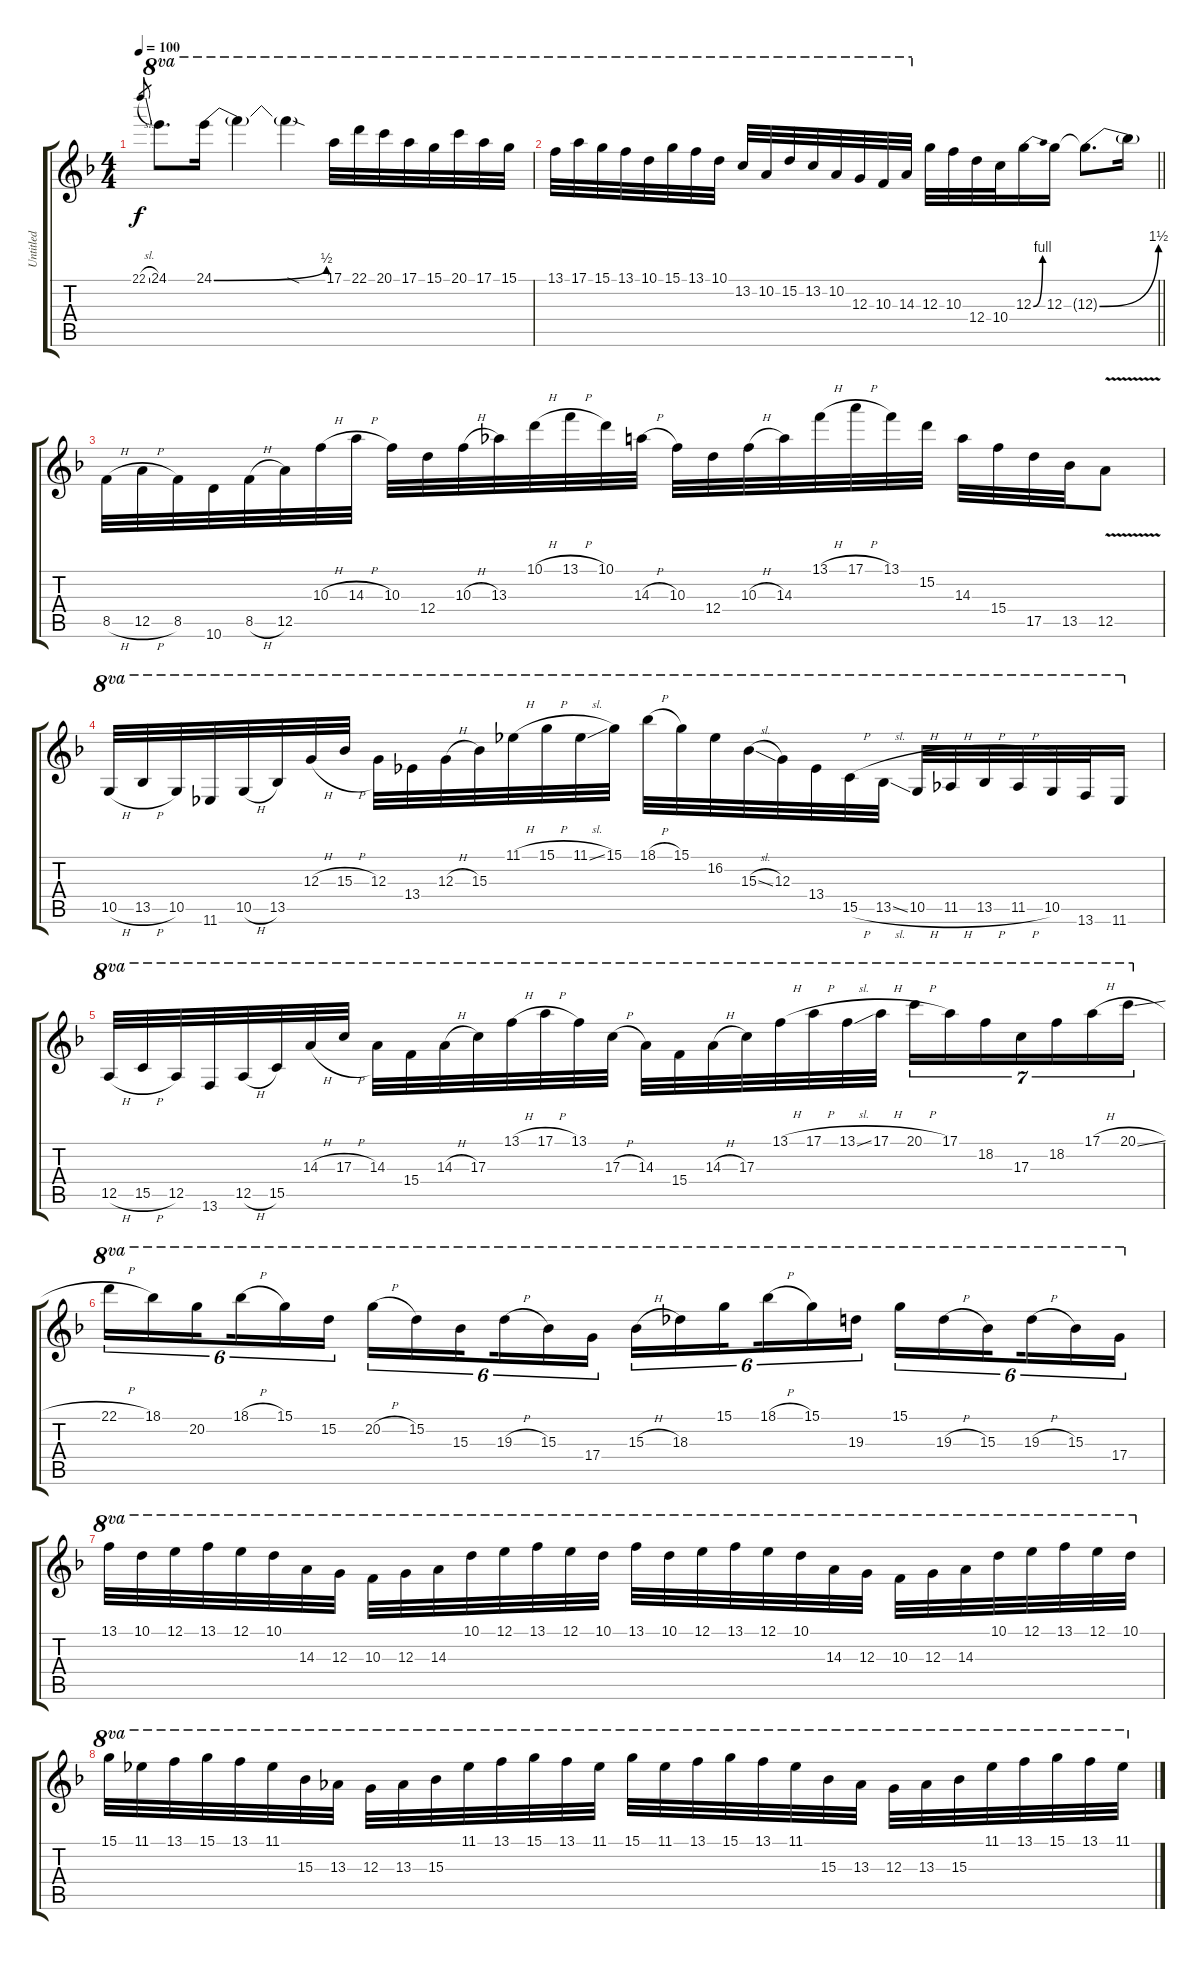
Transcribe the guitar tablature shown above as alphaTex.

\track ("Untitled" "Untitled") {instrument overdrivenguitar}
\staff {score tabs}
\tuning (E4 B3 G3 D3 A2 E2) {hide}
\ts (4 4)
\tempo 100
\clef g2
\ks f
22.1{sl}.8{gr dy f} 24.1.8{d ot 8va} 24.1{be (bend 0 0 60 2)}.16{ot 8va} 24.1{t}.4{ot 8va} 24.1{sod t}.4{ot 8va} 17.1.32{ot 8va} 22.1.32{ot 8va} 20.1.32{ot 8va} 17.1.32{ot 8va} 15.1.32{ot 8va} 20.1.32{ot 8va} 17.1.32{ot 8va} 15.1.32{ot 8va} |
\barLineRight lightlight
13.1.32{ot 8va} 17.1.32{ot 8va} 15.1.32{ot 8va} 13.1.32{ot 8va} 10.1.32{ot 8va} 15.1.32{ot 8va} 13.1.32{ot 8va} 10.1.32{ot 8va} 13.2.32{ot 8va} 10.2.32{ot 8va} 15.2.32{ot 8va} 13.2.32{ot 8va} 10.2.32{ot 8va} 12.3.32{ot 8va} 10.3.32{ot 8va} 14.3.32{ot 8va} 12.3.32 10.3.32 12.4.32 10.4.32 12.3{be (bend 0 0 60 4)}.16 12.3.16 12.3{be (bend 0 0 60 6) t}.8{d} 12.3{t}.16 |
8.5{h}.32 12.5{h}.32 8.5.32 10.6.32 8.5{h}.32 12.5.32 10.3{h}.32 14.3{h}.32 10.3.32 12.4.32 10.3{h}.32 13.3.32 10.1{h}.32 13.1{h}.32 10.1.32 14.3{h}.32 10.3.32 12.4.32 10.3{h}.32 14.3.32 13.1{h}.32 17.1{h}.32 13.1.32 15.2.32 14.3.32 15.4.32 17.5.32 13.5.32 12.5{v}.8 |
10.5{h}.32{ot 8va} 13.5{h}.32{ot 8va} 10.5.32{ot 8va} 11.6.32{ot 8va} 10.5{h}.32{ot 8va} 13.5.32{ot 8va} 12.3{h}.32{ot 8va} 15.3{h}.32{ot 8va} 12.3.32{ot 8va} 13.4.32{ot 8va} 12.3{h}.32{ot 8va} 15.3.32{ot 8va} 11.1{h}.32{ot 8va} 15.1{h}.32{ot 8va} 11.1{sl}.32{ot 8va} 15.1.32{ot 8va} 18.1{h}.32{ot 8va} 15.1.32{ot 8va} 16.2.32{ot 8va} 15.3{sl}.32{ot 8va} 12.3.32{ot 8va} 13.4.32{ot 8va} 15.5{h}.32{ot 8va} 13.5{sl}.32{ot 8va} 10.5{h}.32{ot 8va} 11.5{h}.32{ot 8va} 13.5{h}.32{ot 8va} 11.5{h}.32{ot 8va} 10.5.32{ot 8va} 13.6.32{ot 8va} 11.6.16{ot 8va} |
12.5{h}.32{ot 8va} 15.5{h}.32{ot 8va} 12.5.32{ot 8va} 13.6.32{ot 8va} 12.5{h}.32{ot 8va} 15.5.32{ot 8va} 14.3{h}.32{ot 8va} 17.3{h}.32{ot 8va} 14.3.32{ot 8va} 15.4.32{ot 8va} 14.3{h}.32{ot 8va} 17.3.32{ot 8va} 13.1{h}.32{ot 8va} 17.1{h}.32{ot 8va} 13.1.32{ot 8va} 17.3{h}.32{ot 8va} 14.3.32{ot 8va} 15.4.32{ot 8va} 14.3{h}.32{ot 8va} 17.3.32{ot 8va} 13.1{h}.32{ot 8va} 17.1{h}.32{ot 8va} 13.1{sl}.32{ot 8va} 17.1{h}.32{ot 8va} 20.1{h}.16{tu (7 4) ot 8va} 17.1.16{tu (7 4) ot 8va} 18.2.16{tu (7 4) ot 8va} 17.3.16{tu (7 4) ot 8va} 18.2.16{tu (7 4) ot 8va} 17.1{h}.16{tu (7 4) ot 8va} 20.1{sl}.16{tu (7 4) ot 8va} |
22.1{h}.16{tu (6 4) ot 8va} 18.1.16{tu (6 4) ot 8va} 20.2.16{tu (6 4) ot 8va beam splitsecondary} 18.1{h}.16{tu (6 4) ot 8va} 15.1.16{tu (6 4) ot 8va} 15.2.16{tu (6 4) ot 8va} 20.2{h}.16{tu (6 4) ot 8va} 15.2.16{tu (6 4) ot 8va} 15.3.16{tu (6 4) ot 8va beam splitsecondary} 19.3{h}.16{tu (6 4) ot 8va} 15.3.16{tu (6 4) ot 8va} 17.4.16{tu (6 4) ot 8va} 15.3{h}.16{tu (6 4) ot 8va} 18.3.16{tu (6 4) ot 8va} 15.1.16{tu (6 4) ot 8va beam splitsecondary} 18.1{h}.16{tu (6 4) ot 8va} 15.1.16{tu (6 4) ot 8va} 19.3.16{tu (6 4) ot 8va} 15.1.16{tu (6 4) ot 8va} 19.3{h}.16{tu (6 4) ot 8va} 15.3.16{tu (6 4) ot 8va beam splitsecondary} 19.3{h}.16{tu (6 4) ot 8va} 15.3.16{tu (6 4) ot 8va} 17.4.16{tu (6 4) ot 8va} |
13.1.32{ot 8va} 10.1.32{ot 8va} 12.1.32{ot 8va} 13.1.32{ot 8va} 12.1.32{ot 8va} 10.1.32{ot 8va} 14.3.32{ot 8va} 12.3.32{ot 8va} 10.3.32{ot 8va} 12.3.32{ot 8va} 14.3.32{ot 8va} 10.1.32{ot 8va} 12.1.32{ot 8va} 13.1.32{ot 8va} 12.1.32{ot 8va} 10.1.32{ot 8va} 13.1.32{ot 8va} 10.1.32{ot 8va} 12.1.32{ot 8va} 13.1.32{ot 8va} 12.1.32{ot 8va} 10.1.32{ot 8va} 14.3.32{ot 8va} 12.3.32{ot 8va} 10.3.32{ot 8va} 12.3.32{ot 8va} 14.3.32{ot 8va} 10.1.32{ot 8va} 12.1.32{ot 8va} 13.1.32{ot 8va} 12.1.32{ot 8va} 10.1.32{ot 8va} |
15.1.32{ot 8va} 11.1.32{ot 8va} 13.1.32{ot 8va} 15.1.32{ot 8va} 13.1.32{ot 8va} 11.1.32{ot 8va} 15.3.32{ot 8va} 13.3.32{ot 8va} 12.3.32{ot 8va} 13.3.32{ot 8va} 15.3.32{ot 8va} 11.1.32{ot 8va} 13.1.32{ot 8va} 15.1.32{ot 8va} 13.1.32{ot 8va} 11.1.32{ot 8va} 15.1.32{ot 8va} 11.1.32{ot 8va} 13.1.32{ot 8va} 15.1.32{ot 8va} 13.1.32{ot 8va} 11.1.32{ot 8va} 15.3.32{ot 8va} 13.3.32{ot 8va} 12.3.32{ot 8va} 13.3.32{ot 8va} 15.3.32{ot 8va} 11.1.32{ot 8va} 13.1.32{ot 8va} 15.1.32{ot 8va} 13.1.32{ot 8va} 11.1.32{ot 8va}
